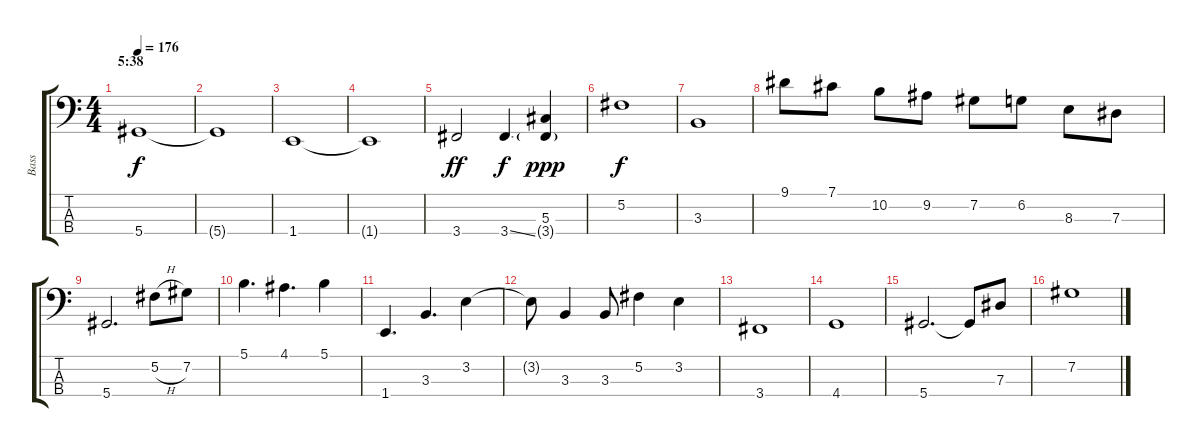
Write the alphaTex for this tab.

\track ("Bass" "Bass") {instrument electricbassfinger}
\staff {score tabs}
\tuning (Gb2 Db2 Ab1 Eb1) {hide}
\ts (4 4)
\section ("" "5:38")
\tempo 176
\clef f4
\ks c
5.4.1{dy f} |
5.4{t}.1 |
1.4.1 |
1.4{t}.1 |
3.4.2{dy ff} 3.4{ss}.4{dy f} (5.3 3.4{g}).4{dy ppp} |
5.2.1{dy f} |
3.3.1 |
9.1.8 7.1.8 10.2.8 9.2.8 7.2.8 6.2.8 8.3.8 7.3.8 |
5.4.2{d} 5.2{h}.8 7.2.8 |
5.1.4{d} 4.1.4{d} 5.1.4 |
1.4.4{d} 3.3.4{d} 3.2.4 |
3.2{t}.8 3.3.4 3.3.8 5.2.4 3.2.4 |
3.4.1 |
4.4.1 |
5.4.2{d} 5.4{t}.8 7.3.8 |
7.2.1
